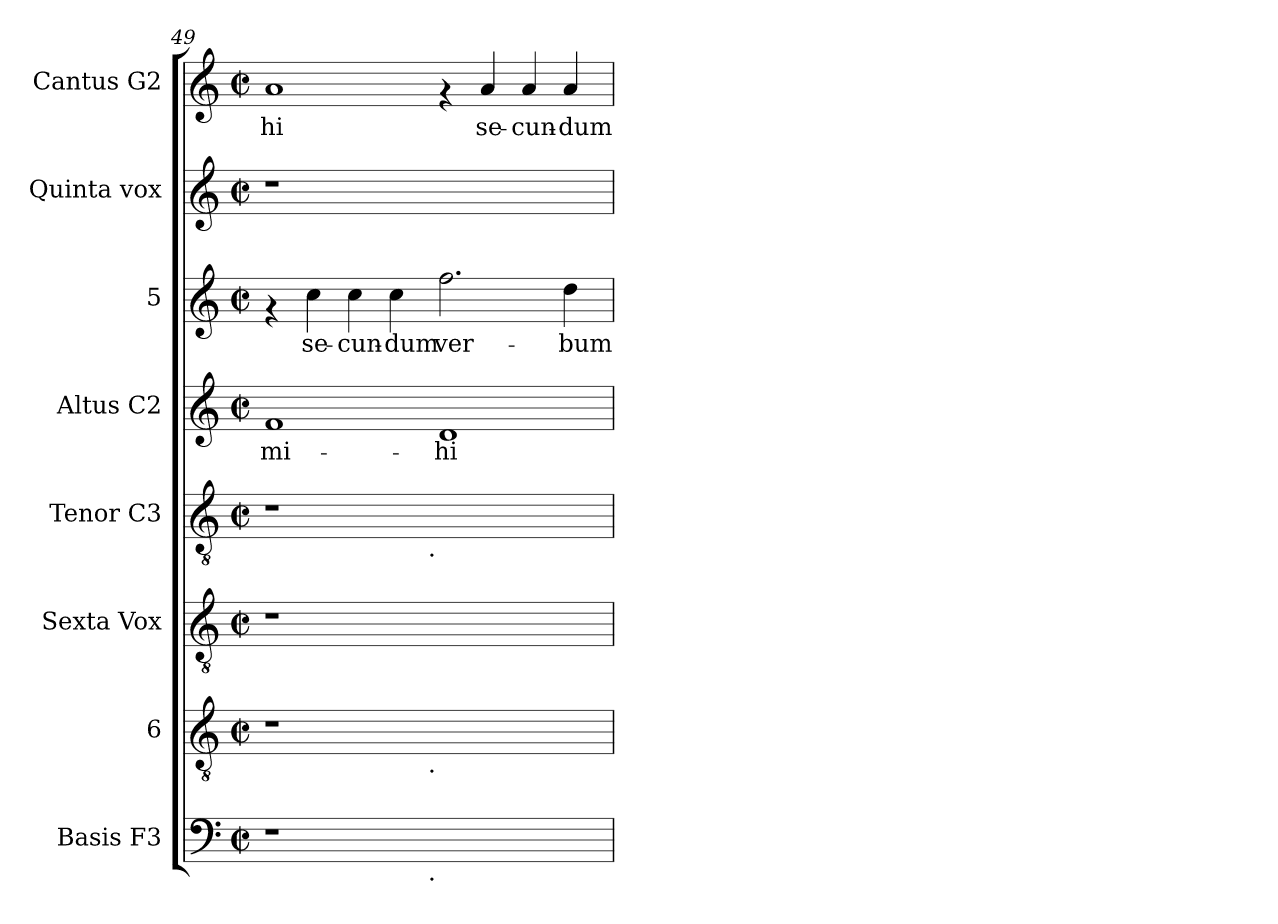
**kern	**kern	**kern	**kern	**kern	**text	**kern	**text	**kern	**kern	**text
*part8	*part7	*part6	*part5	*part4	*part4	*part3	*part3	*part2	*part1	*part1
*staff8	*staff7	*staff6	*staff5	*staff4	*staff4	*staff3	*staff3	*staff2	*staff1	*staff1
*I"Basis  F3	*I"6	*I"Sexta  Vox	*I"Tenor  C3	*I"Altus  C2	*	*I"5	*	*I"Quinta  vox	*I"Cantus  G2	*
*I'B	*	*	*I'T	*I'A	*	*	*	*	*I'C	*
*clefF4	*clefGv2	*clefGv2	*clefGv2	*clefG2	*	*clefG2	*	*clefG2	*clefG2	*
*k[]	*k[]	*k[]	*k[]	*k[]	*	*k[]	*	*k[]	*k[]	*
*C:	*C:	*C:	*C:	*C:	*	*C:	*	*C:	*C:	*
*M2/2	*M2/2	*M2/2	*M2/2	*M2/2	*	*M2/2	*	*M2/2	*M2/2	*
*met(c|)	*met(c|)	*met(c|)	*met(c|)	*met(c|)	*	*met(c|)	*	*met(c|)	*met(c|)	*
=49	=49	=49	=49	=49	=49	=49	=49	=49	=49	=49
!	!	!	!	!	!LO:LY:b:cj	!	!	!	!	!LO:LY:b:cj
*^	*^	*	*^	*	*	*	*	*	*	*
1r	2ryy	1r	2ryy	1r	1r	2ryy	1f	mi-	4rf	.	1r	1a	-hi
!	!	!	!	!	!	!	!	!	!	!LO:LY:b:cj	!	!	!
.	.	.	.	.	.	.	.	.	4cc\	se-	.	.	.
!	!	!	!	!	!	!	!	!	!	!LO:LY:b:cj	!	!	!
.	4...ryy	.	4...ryy	.	.	4...ryy	.	.	4cc\	-cun-	.	.	.
!	!	!	!	!	!	!	!	!	!	!LO:LY:b:cj	!	!	!
.	.	.	.	.	.	.	.	.	4cc\	-dum	.	.	.
!	!	!	!	!	!	!LO:TX:b:t=.	!	!	!	!	!	!	!
!	!	!	!LO:TX:b:t=.	!	!	!	!	!	!	!	!	!	!
!	!LO:TX:b:t=.	!	!	!	!	!	!	!	!	!	!	!	!
.	1ryy	.	1ryy	.	.	1ryy	.	.	.	.	.	.	.
!	!	!	!	!	!	!	!	!LO:LY:b:cj	!	!LO:LY:b:cj	!	!	!
1ryy	.	1ryy	.	1ryy	1ryy	.	1d	-hi	2.ff\	ver-	1ryy	4rf	.
!	!	!	!	!	!	!	!	!	!	!	!	!	!LO:LY:b:cj
.	.	.	.	.	.	.	.	.	.	.	.	4a/	se-
!	!	!	!	!	!	!	!	!	!	!	!	!	!LO:LY:b:cj
.	.	.	.	.	.	.	.	.	.	.	.	4a/	-cun-
!	!	!	!	!	!	!	!	!	!	!LO:LY:b:cj	!	!	!LO:LY:b:cj
.	.	.	.	.	.	.	.	.	4dd\	-bum	.	4a/	-dum
.	32ryy	.	32ryy	.	.	32ryy	.	.	.	.	.	.	.
*v	*v	*	*	*	*v	*v	*	*	*	*	*	*	*
*	*v	*v	*	*	*	*	*	*	*	*	*
=	=	=	=	=	=	=	=	=	=	=
*-	*-	*-	*-	*-	*-	*-	*-	*-	*-	*-
